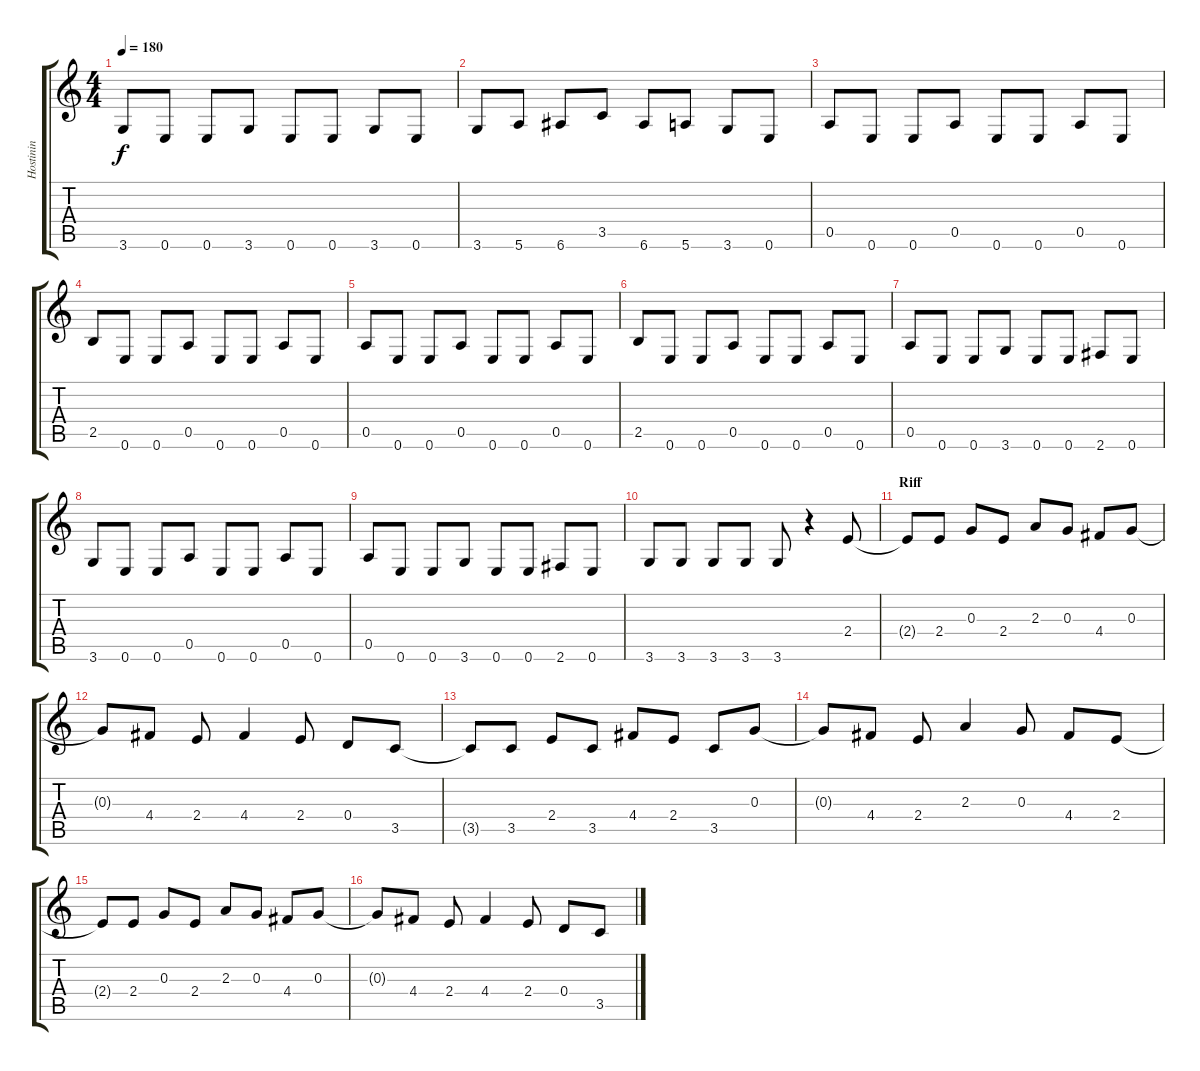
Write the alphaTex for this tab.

\track ("Hostinin" "Hostinin") {instrument distortionguitar}
\staff {score tabs}
\tuning (E4 B3 G3 D3 A2 E2) {hide}
\ts (4 4)
\tempo 180
\clef g2
\ks c
3.6.8{dy f} 0.6.8 0.6.8 3.6.8 0.6.8 0.6.8 3.6.8 0.6.8 |
3.6.8 5.6.8 6.6.8 3.5.8 6.6.8 5.6.8 3.6.8 0.6.8 |
0.5.8 0.6.8 0.6.8 0.5.8 0.6.8 0.6.8 0.5.8 0.6.8 |
2.5.8 0.6.8 0.6.8 0.5.8 0.6.8 0.6.8 0.5.8 0.6.8 |
0.5.8 0.6.8 0.6.8 0.5.8 0.6.8 0.6.8 0.5.8 0.6.8 |
2.5.8 0.6.8 0.6.8 0.5.8 0.6.8 0.6.8 0.5.8 0.6.8 |
0.5.8 0.6.8 0.6.8 3.6.8 0.6.8 0.6.8 2.6.8 0.6.8 |
3.6.8 0.6.8 0.6.8 0.5.8 0.6.8 0.6.8 0.5.8 0.6.8 |
0.5.8 0.6.8 0.6.8 3.6.8 0.6.8 0.6.8 2.6.8 0.6.8 |
3.6.8 3.6.8 3.6.8 3.6.8 3.6.8 r.4 2.4.8 |
\section ("" "Riff")
2.4{t}.8 2.4.8 0.3.8 2.4.8 2.3.8 0.3.8 4.4.8 0.3.8 |
0.3{t}.8 4.4.8 2.4.8 4.4.4 2.4.8 0.4.8 3.5.8 |
3.5{t}.8 3.5.8 2.4.8 3.5.8 4.4.8 2.4.8 3.5.8 0.3.8 |
0.3{t}.8 4.4.8 2.4.8 2.3.4 0.3.8 4.4.8 2.4.8 |
2.4{t}.8 2.4.8 0.3.8 2.4.8 2.3.8 0.3.8 4.4.8 0.3.8 |
0.3{t}.8 4.4.8 2.4.8 4.4.4 2.4.8 0.4.8 3.5.8
